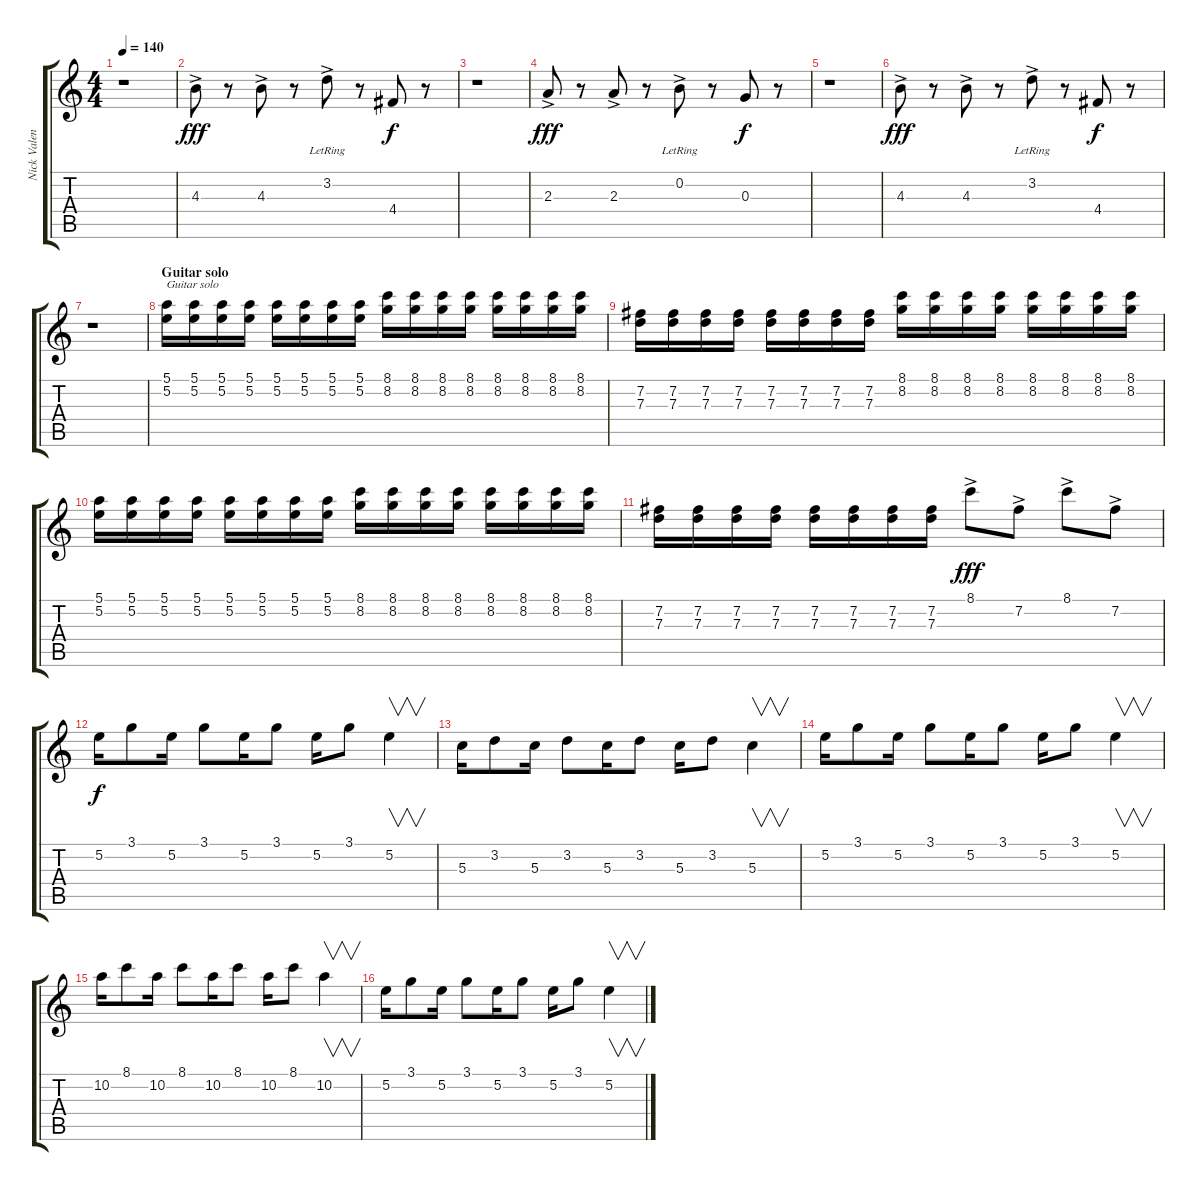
\track ("Nick Valensi (right)" "Nick Valen") {instrument electricguitarclean}
\staff {score tabs}
\tuning (E4 B3 G3 D3 A2 E2) {hide}
\ts (4 4)
\tempo 140
\clef g2
\ks c
r.1{dy f} |
4.3{ac}.8{dy fff} r.8 4.3{ac}.8 r.8 3.2{ac lr}.8 r.8 4.4.8{dy f} r.8 |
r.1 |
2.3{ac}.8{dy fff} r.8 2.3{ac}.8 r.8 0.2{ac lr}.8 r.8 0.3.8{dy f} r.8 |
r.1 |
4.3{ac}.8{dy fff} r.8 4.3{ac}.8 r.8 3.2{ac lr}.8 r.8 4.4.8{dy f} r.8 |
r.1 |
\section ("" "Guitar solo")
(5.1 5.2).16{txt "Guitar solo"} (5.1 5.2).16 (5.1 5.2).16 (5.1 5.2).16 (5.1 5.2).16 (5.1 5.2).16 (5.1 5.2).16 (5.1 5.2).16 (8.1 8.2).16 (8.1 8.2).16 (8.1 8.2).16 (8.1 8.2).16 (8.1 8.2).16 (8.1 8.2).16 (8.1 8.2).16 (8.1 8.2).16 |
(7.2 7.3).16 (7.2 7.3).16 (7.2 7.3).16 (7.2 7.3).16 (7.2 7.3).16 (7.2 7.3).16 (7.2 7.3).16 (7.2 7.3).16 (8.1 8.2).16 (8.1 8.2).16 (8.1 8.2).16 (8.1 8.2).16 (8.1 8.2).16 (8.1 8.2).16 (8.1 8.2).16 (8.1 8.2).16 |
(5.1 5.2).16 (5.1 5.2).16 (5.1 5.2).16 (5.1 5.2).16 (5.1 5.2).16 (5.1 5.2).16 (5.1 5.2).16 (5.1 5.2).16 (8.1 8.2).16 (8.1 8.2).16 (8.1 8.2).16 (8.1 8.2).16 (8.1 8.2).16 (8.1 8.2).16 (8.1 8.2).16 (8.1 8.2).16 |
(7.2 7.3).16 (7.2 7.3).16 (7.2 7.3).16 (7.2 7.3).16 (7.2 7.3).16 (7.2 7.3).16 (7.2 7.3).16 (7.2 7.3).16 8.1{ac}.8{dy fff} 7.2{ac}.8 8.1{ac}.8 7.2{ac}.8 |
5.2.16{dy f} 3.1.8 5.2.16 3.1.8 5.2.16 3.1.8 5.2.16 3.1.8 5.2.4{v} |
5.3.16 3.2.8 5.3.16 3.2.8 5.3.16 3.2.8 5.3.16 3.2.8 5.3.4{v} |
5.2.16 3.1.8 5.2.16 3.1.8 5.2.16 3.1.8 5.2.16 3.1.8 5.2.4{v} |
10.2.16 8.1.8 10.2.16 8.1.8 10.2.16 8.1.8 10.2.16 8.1.8 10.2.4{v} |
5.2.16 3.1.8 5.2.16 3.1.8 5.2.16 3.1.8 5.2.16 3.1.8 5.2.4{v}
